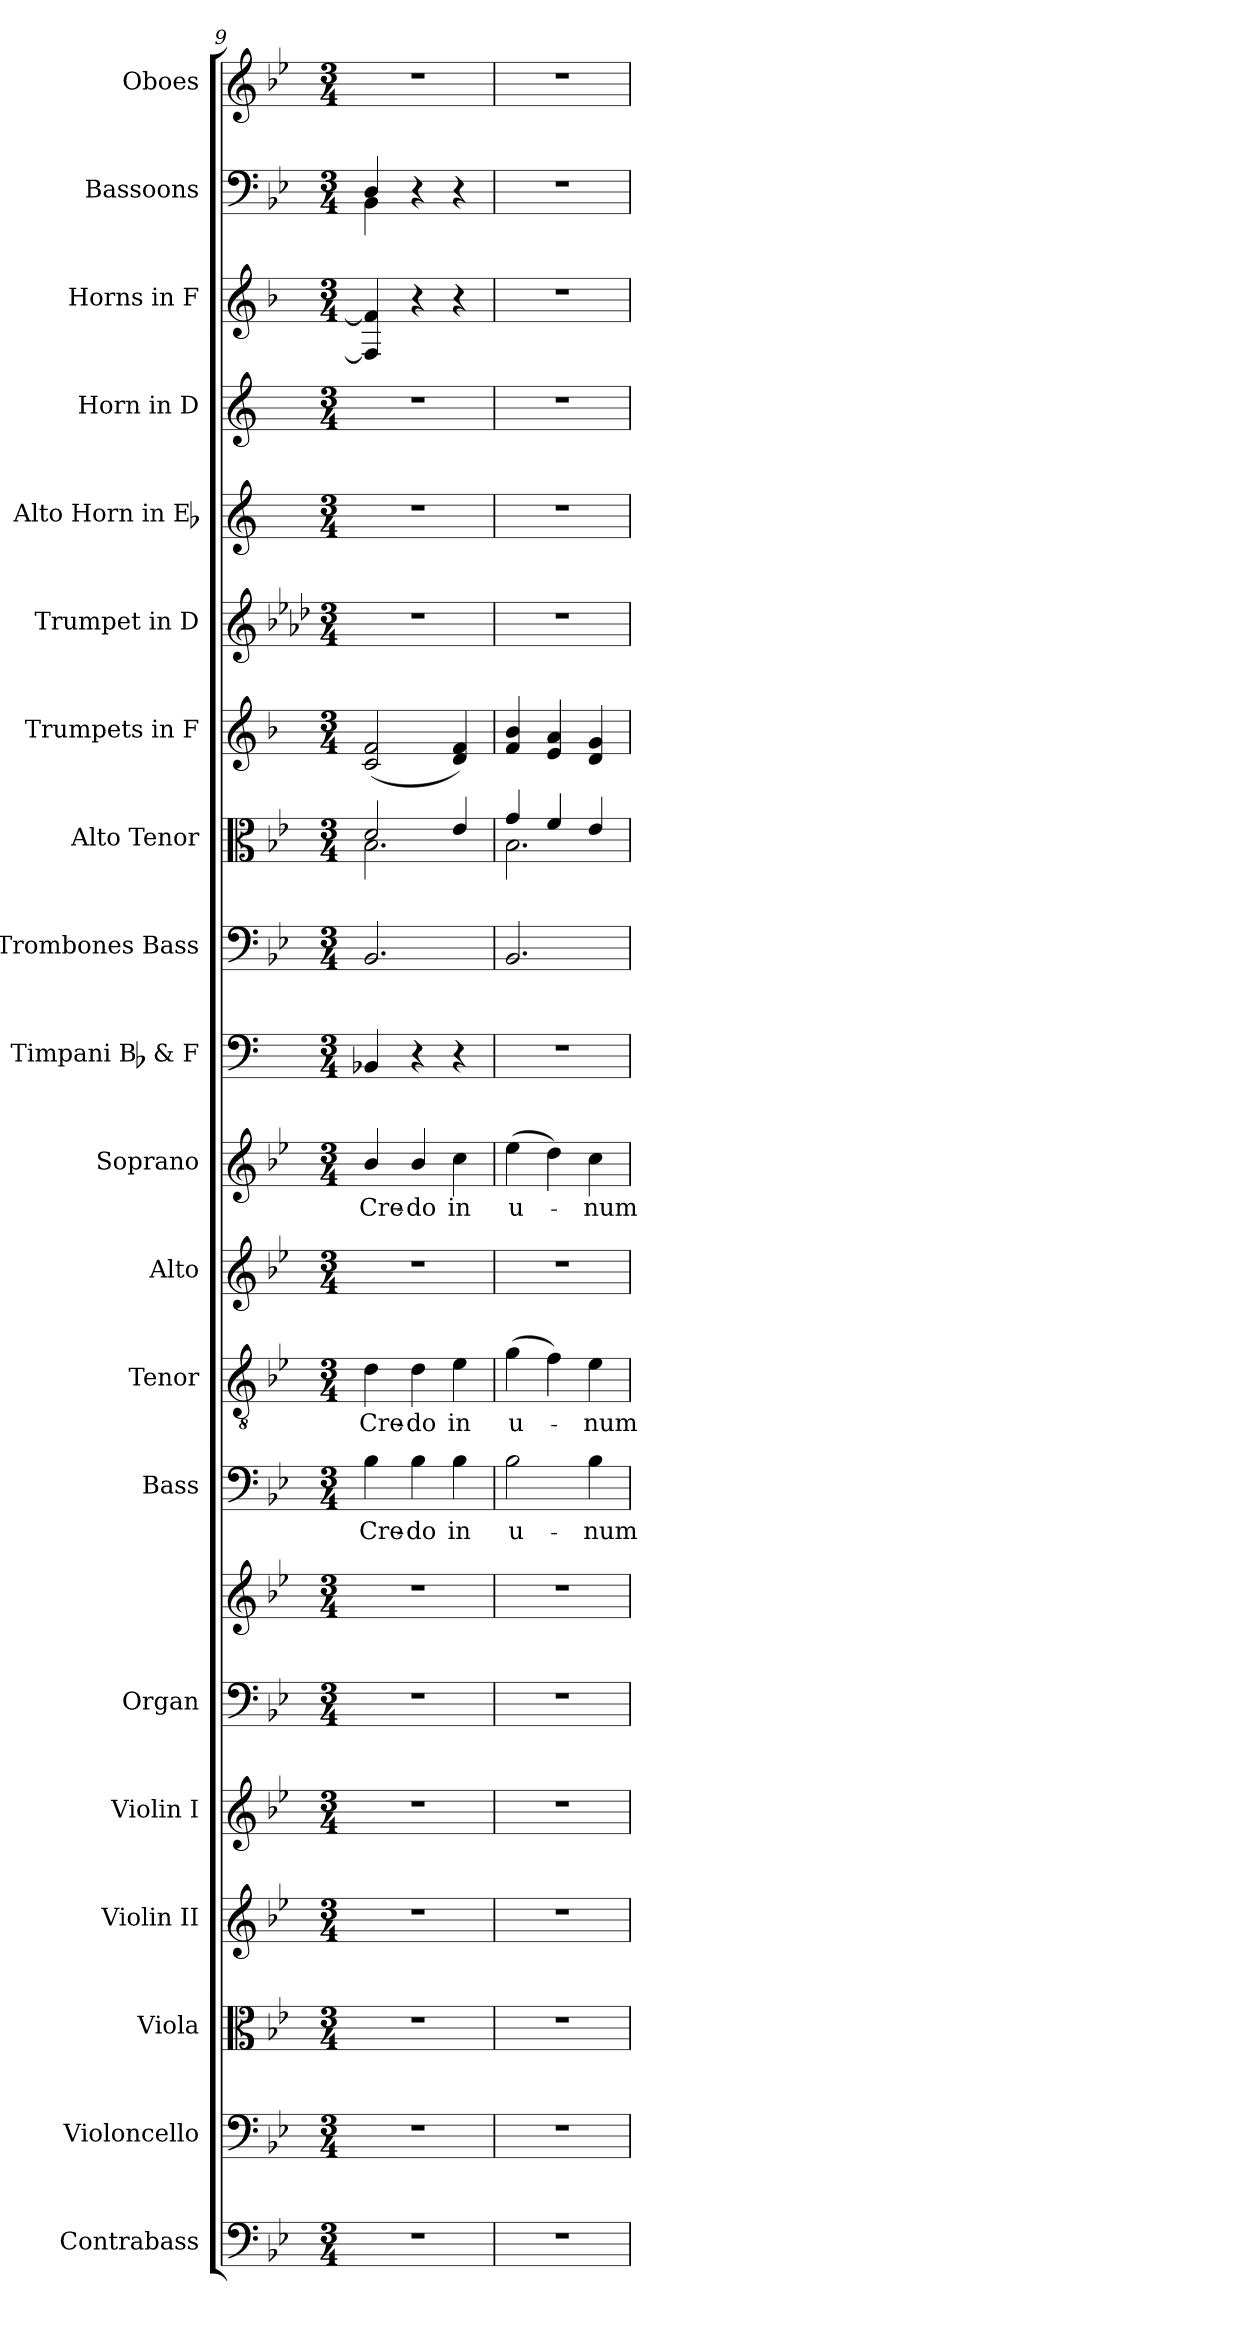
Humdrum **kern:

**kern	**kern	**kern	**kern	**kern	**kern	**kern	**kern	**text	**kern	**text	**kern	**kern	**text	**kern	**kern	**kern	**kern	**kern	**kern	**kern	**kern	**kern	**kern
*part20	*part19	*part18	*part17	*part16	*part15	*part15	*part14	*part14	*part13	*part13	*part12	*part11	*part11	*part10	*part9	*part8	*part7	*part6	*part5	*part4	*part3	*part2	*part1
*staff21	*staff20	*staff19	*staff18	*staff17	*staff16	*staff15	*staff14	*staff14	*staff13	*staff13	*staff12	*staff11	*staff11	*staff10	*staff9	*staff8	*staff7	*staff6	*staff5	*staff4	*staff3	*staff2	*staff1
*I"Contrabass	*I"Violoncello	*I"Viola	*I"Violin II	*I"Violin I	*I"Organ	*	*I"Bass	*	*I"Tenor	*	*I"Alto	*I"Soprano	*	*I"Timpani Bb & F	*I"Trombones  Bass	*I"Alto Tenor	*I"Trumpets in F	*I"Trumpet in D	*I"Alto Horn in Eb	*I"Horn in D	*I"Horns in F	*I"Bassoons	*I"Oboes
*I'Cb.	*I'Vc.	*I'Vla.	*I'Vln. II	*I'Vln. I	*I'Org.	*	*I'B.	*	*I'T.	*	*I'A.	*I'S.	*	*I'Timp.	*	*	*	*	*	*	*I'Hn.	*I'Bsn.	*I'Ob.
*clefF4	*clefF4	*clefC3	*clefG2	*clefG2	*clefF4	*clefG2	*clefF4	*	*clefGv2	*	*clefG2	*clefG2	*	*clefF4	*clefF4	*clefC3	*clefG2	*clefG2	*clefG2	*clefG2	*clefG2	*clefF4	*clefG2
*ITrd7c12	*	*	*	*	*	*	*	*	*ITrd7c12	*	*	*	*	*	*	*	*ITrd4c7	*ITrd-1c-2	*ITrd5c8	*ITrd6c10	*ITrd4c7	*	*
*k[b-e-]	*k[b-e-]	*k[b-e-]	*k[b-e-]	*k[b-e-]	*k[b-e-]	*k[b-e-]	*k[b-e-]	*	*k[b-e-]	*	*k[b-e-]	*k[b-e-]	*	*k[]	*k[b-e-]	*k[b-e-]	*k[b-e-]	*k[b-e-]	*k[f#c#g#d#]	*k[f#c#]	*k[b-e-]	*k[b-e-]	*k[b-e-]
*B-:	*B-:	*B-:	*B-:	*B-:	*B-:	*B-:	*B-:	*	*B-:	*	*B-:	*B-:	*	*C:	*B-:	*B-:	*B-:	*B-:	*E:	*D:	*B-:	*B-:	*B-:
*M3/4	*M3/4	*M3/4	*M3/4	*M3/4	*M3/4	*M3/4	*M3/4	*	*M3/4	*	*M3/4	*M3/4	*	*M3/4	*M3/4	*M3/4	*M3/4	*M3/4	*M3/4	*M3/4	*M3/4	*M3/4	*M3/4
=9	=9	=9	=9	=9	=9	=9	=9	=9	=9	=9	=9	=9	=9	=9	=9	=9	=9	=9	=9	=9	=9	=9	=9
!LO:N:vis=1	!LO:N:vis=1	!LO:N:vis=1	!LO:N:vis=1	!LO:N:vis=1	!LO:N:vis=1	!LO:N:vis=1	!	!	!	!	!	!	!	!	!	!	!	!	!	!	!	!	!
!	!	!	!	!	!	!	!	!LO:LY:b:color=#000000	!	!	!	!	!	!	!	!	!	!	!	!	!	!	!
!	!	!	!	!	!	!	!	!	!	!LO:LY:b:color=#000000	!LO:N:vis=1	!	!	!	!	!	!	!	!	!	!	!	!
!	!	!	!	!	!	!	!	!	!	!	!	!	!LO:LY:b:color=#000000	!	!	!	!	!LO:N:vis=1	!LO:N:vis=1	!LO:N:vis=1	!	!	!LO:N:vis=1
*	*	*	*	*	*	*	*	*	*	*	*	*	*	*	*	*^	*	*	*	*	*	*^	*
2.r	2.r	2.r	2.r	2.r	2.r	2.r	4B-i\	Cre-	4Di\	Cre-	2.r	4b-i/	Cre-	4BB-Xi/	2.BB-i/	2di/	2.B-i\	(2Fi/ 2B-i	2.r	2.r	2.r	4BB-i/] 4B-i]	4Di/	4BB-i\	2.r
!	!	!	!	!	!	!	!	!LO:LY:b:color=#000000	!	!	!	!	!	!	!	!	!	!	!	!	!	!	!	!	!
!	!	!	!	!	!	!	!	!	!	!LO:LY:b:color=#000000	!	!	!	!	!	!	!	!	!	!	!	!	!	!	!
!	!	!	!	!	!	!	!	!	!	!	!	!	!LO:LY:b:color=#000000	!	!	!	!	!	!	!	!	!	!	!	!
.	.	.	.	.	.	.	4B-i\	-do	4Di\	-do	.	4b-i/	-do	4r	.	.	.	.	.	.	.	4r	4r	2ryy	.
!	!	!	!	!	!	!	!	!LO:LY:b:color=#000000	!	!	!	!	!	!	!	!	!	!	!	!	!	!	!	!	!
!	!	!	!	!	!	!	!	!	!	!LO:LY:b:color=#000000	!	!	!	!	!	!	!	!	!	!	!	!	!	!	!
!	!	!	!	!	!	!	!	!	!	!	!	!	!LO:LY:b:color=#000000	!	!	!	!	!	!	!	!	!	!	!	!
.	.	.	.	.	.	.	4B-i\	in	4E-i\	in	.	4cci\	in	4r	.	4e-i/	.	4Gi/ 4B-i)	.	.	.	4r	4r	.	.
*	*	*	*	*	*	*	*	*	*	*	*	*	*	*	*	*	*	*	*	*	*	*	*v	*v	*
!!LO:PB:g=z
=10	=10	=10	=10	=10	=10	=10	=10	=10	=10	=10	=10	=10	=10	=10	=10	=10	=10	=10	=10	=10	=10	=10	=10	=10
!LO:N:vis=1	!LO:N:vis=1	!LO:N:vis=1	!LO:N:vis=1	!LO:N:vis=1	!LO:N:vis=1	!LO:N:vis=1	!	!	!	!	!	!	!	!	!	!	!	!	!	!	!	!	!	!
!	!	!	!	!	!	!	!	!LO:LY:b:color=#000000	!	!	!	!	!	!	!	!	!	!	!	!	!	!	!	!
!	!	!	!	!	!	!	!	!	!	!LO:LY:b:color=#000000	!LO:N:vis=1	!	!	!	!	!	!	!	!	!	!	!	!	!
!	!	!	!	!	!	!	!	!	!	!	!	!	!LO:LY:b:color=#000000	!LO:N:vis=1	!	!	!	!	!LO:N:vis=1	!LO:N:vis=1	!LO:N:vis=1	!LO:N:vis=1	!LO:N:vis=1	!LO:N:vis=1
2.r	2.r	2.r	2.r	2.r	2.r	2.r	2B-i\	u-	(4Gi\	u-	2.r	(4ee-i\	u-	2.r	2.BB-i/	4gi/	2.B-i\	4B-i/ 4e-i	2.r	2.r	2.r	2.r	2.r	2.r
.	.	.	.	.	.	.	.	.	4Fi\)	.	.	4ddi\)	.	.	.	4fi/	.	4Ai/ 4di	.	.	.	.	.	.
!	!	!	!	!	!	!	!	!LO:LY:b:color=#000000	!	!	!	!	!	!	!	!	!	!	!	!	!	!	!	!
!	!	!	!	!	!	!	!	!	!	!LO:LY:b:color=#000000	!	!	!	!	!	!	!	!	!	!	!	!	!	!
!	!	!	!	!	!	!	!	!	!	!	!	!	!LO:LY:b:color=#000000	!	!	!	!	!	!	!	!	!	!	!
.	.	.	.	.	.	.	4B-i\	-num	4E-i\	-num	.	4cci\	-num	.	.	4e-i/	.	4Gi/ 4ci	.	.	.	.	.	.
*	*	*	*	*	*	*	*	*	*	*	*	*	*	*	*	*v	*v	*	*	*	*	*	*	*
=	=	=	=	=	=	=	=	=	=	=	=	=	=	=	=	=	=	=	=	=	=	=	=
*-	*-	*-	*-	*-	*-	*-	*-	*-	*-	*-	*-	*-	*-	*-	*-	*-	*-	*-	*-	*-	*-	*-	*-
